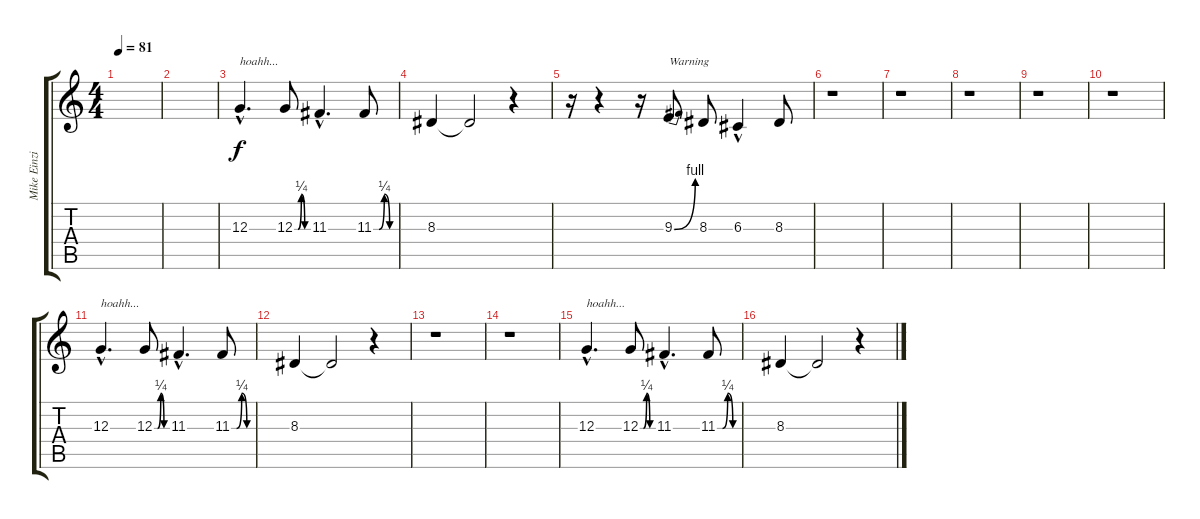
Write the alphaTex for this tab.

\track ("Mike Einziger [Backround Voice]" "Mike Einzi") {instrument pad4choir}
\staff {score tabs}
\tuning (E4 B3 G3 D3 A2 E2) {hide}
\ts (4 4)
\tempo 81
\clef g2
\ks c
|
|
12.3{hac}.4{d txt "hoahh..."} 12.3{be (custom 0 0 15 0 30 1 45 0 60 0)}.8 11.3{hac}.4{d} 11.3{be (custom 0 0 15 0 30 1 45 0 60 0)}.8 |
8.3.4 8.3{t}.2 r.4 |
r.16 r.4 r.16 9.3{be (bend 0 0 60 4)}.8{txt "Warning"} 8.3.8 6.3{hac}.4 8.3.8 |
r.1 |
r.1 |
r.1 |
r.1 |
r.1 |
12.3{hac}.4{d txt "hoahh..."} 12.3{be (custom 0 0 15 0 30 1 45 0 60 0)}.8 11.3{hac}.4{d} 11.3{be (custom 0 0 15 0 30 1 45 0 60 0)}.8 |
8.3.4 8.3{t}.2 r.4 |
r.1 |
r.1 |
12.3{hac}.4{d txt "hoahh..."} 12.3{be (custom 0 0 15 0 30 1 45 0 60 0)}.8 11.3{hac}.4{d} 11.3{be (custom 0 0 15 0 30 1 45 0 60 0)}.8 |
8.3.4 8.3{t}.2 r.4
